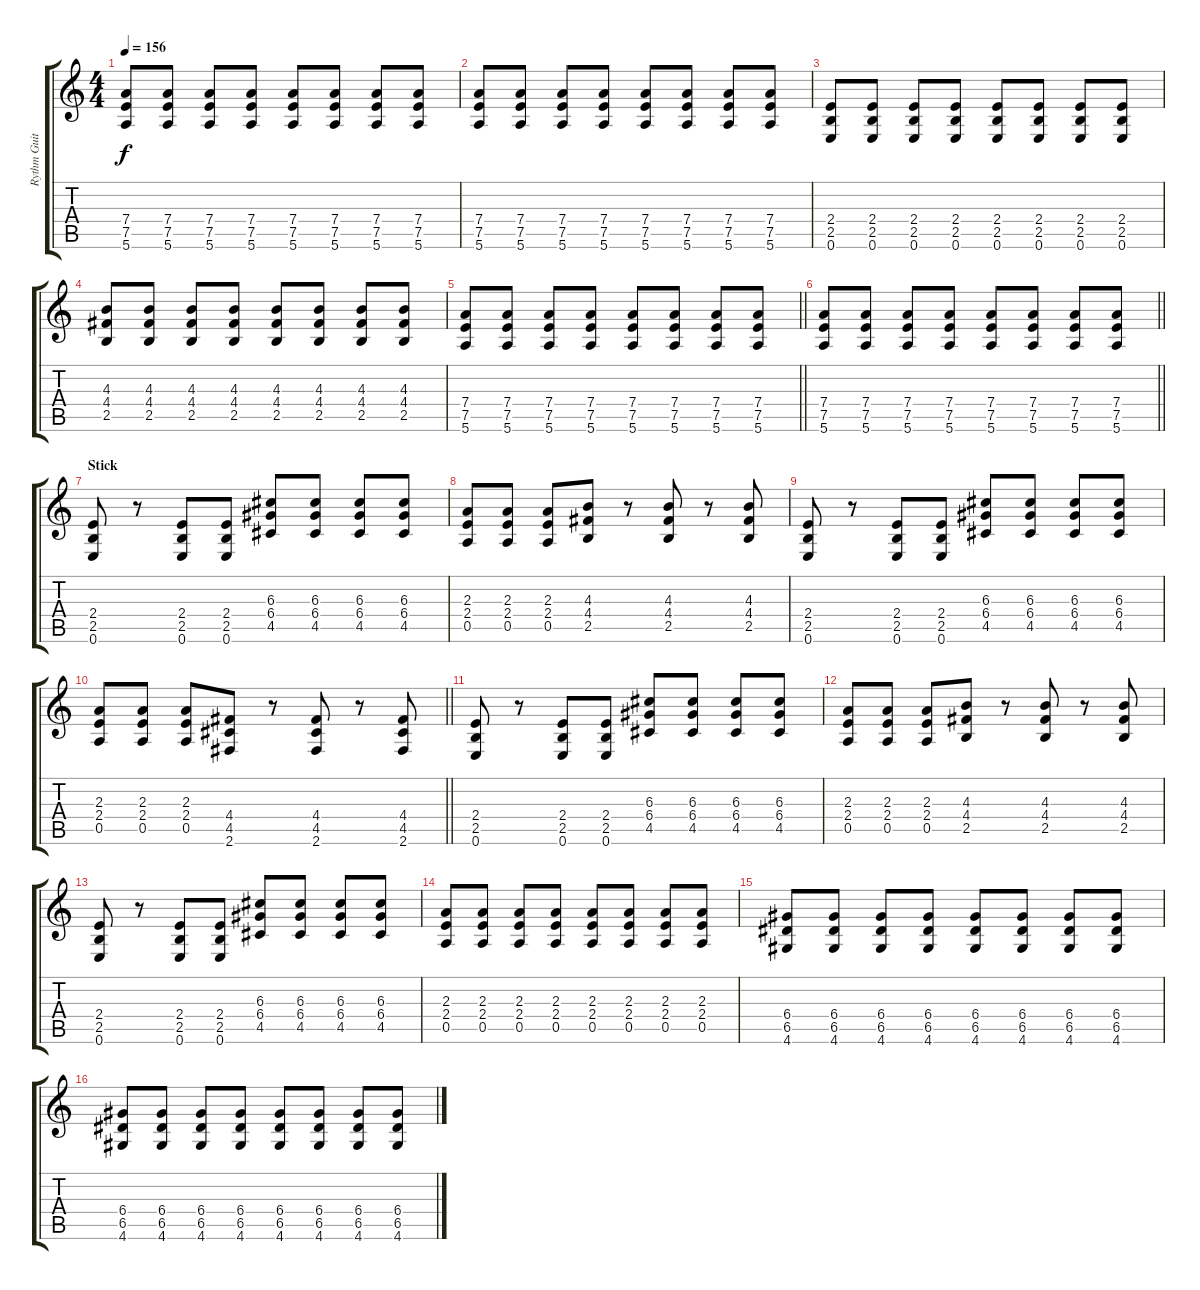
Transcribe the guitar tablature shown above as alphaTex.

\track ("Rythm Guitar" "Rythm Guit") {instrument overdrivenguitar}
\staff {score tabs}
\tuning (E4 B3 G3 D3 A2 E2) {hide}
\ts (4 4)
\tempo 156
\clef g2
\ks c
(7.4 7.5 5.6).8{dy f} (7.4 7.5 5.6).8 (7.4 7.5 5.6).8 (7.4 7.5 5.6).8 (7.4 7.5 5.6).8 (7.4 7.5 5.6).8 (7.4 7.5 5.6).8 (7.4 7.5 5.6).8 |
(7.4 7.5 5.6).8 (7.4 7.5 5.6).8 (7.4 7.5 5.6).8 (7.4 7.5 5.6).8 (7.4 7.5 5.6).8 (7.4 7.5 5.6).8 (7.4 7.5 5.6).8 (7.4 7.5 5.6).8 |
(2.4 2.5 0.6).8 (2.4 2.5 0.6).8 (2.4 2.5 0.6).8 (2.4 2.5 0.6).8 (2.4 2.5 0.6).8 (2.4 2.5 0.6).8 (2.4 2.5 0.6).8 (2.4 2.5 0.6).8 |
(4.3 4.4 2.5).8 (4.3 4.4 2.5).8 (4.3 4.4 2.5).8 (4.3 4.4 2.5).8 (4.3 4.4 2.5).8 (4.3 4.4 2.5).8 (4.3 4.4 2.5).8 (4.3 4.4 2.5).8 |
\barLineRight lightlight
(7.4 7.5 5.6).8 (7.4 7.5 5.6).8 (7.4 7.5 5.6).8 (7.4 7.5 5.6).8 (7.4 7.5 5.6).8 (7.4 7.5 5.6).8 (7.4 7.5 5.6).8 (7.4 7.5 5.6).8 |
\barLineRight lightlight
(7.4 7.5 5.6).8 (7.4 7.5 5.6).8 (7.4 7.5 5.6).8 (7.4 7.5 5.6).8 (7.4 7.5 5.6).8 (7.4 7.5 5.6).8 (7.4 7.5 5.6).8 (7.4 7.5 5.6).8 |
\section ("" "Stick")
(2.4 2.5 0.6).8 r.8 (2.4 2.5 0.6).8 (2.4 2.5 0.6).8 (6.3 6.4 4.5).8 (6.3 6.4 4.5).8 (6.3 6.4 4.5).8 (6.3 6.4 4.5).8 |
(2.3 2.4 0.5).8 (2.3 2.4 0.5).8 (2.3 2.4 0.5).8 (4.3 4.4 2.5).8 r.8 (4.3 4.4 2.5).8 r.8 (4.3 4.4 2.5).8 |
(2.4 2.5 0.6).8 r.8 (2.4 2.5 0.6).8 (2.4 2.5 0.6).8 (6.3 6.4 4.5).8 (6.3 6.4 4.5).8 (6.3 6.4 4.5).8 (6.3 6.4 4.5).8 |
\barLineRight lightlight
(2.3 2.4 0.5).8 (2.3 2.4 0.5).8 (2.3 2.4 0.5).8 (4.4 4.5 2.6).8 r.8 (4.4 4.5 2.6).8 r.8 (4.4 4.5 2.6).8 |
(2.4 2.5 0.6).8 r.8 (2.4 2.5 0.6).8 (2.4 2.5 0.6).8 (6.3 6.4 4.5).8 (6.3 6.4 4.5).8 (6.3 6.4 4.5).8 (6.3 6.4 4.5).8 |
(2.3 2.4 0.5).8 (2.3 2.4 0.5).8 (2.3 2.4 0.5).8 (4.3 4.4 2.5).8 r.8 (4.3 4.4 2.5).8 r.8 (4.3 4.4 2.5).8 |
(2.4 2.5 0.6).8 r.8 (2.4 2.5 0.6).8 (2.4 2.5 0.6).8 (6.3 6.4 4.5).8 (6.3 6.4 4.5).8 (6.3 6.4 4.5).8 (6.3 6.4 4.5).8 |
(2.3 2.4 0.5).8 (2.3 2.4 0.5).8 (2.3 2.4 0.5).8 (2.3 2.4 0.5).8 (2.3 2.4 0.5).8 (2.3 2.4 0.5).8 (2.3 2.4 0.5).8 (2.3 2.4 0.5).8 |
(6.4 6.5 4.6).8 (6.4 6.5 4.6).8 (6.4 6.5 4.6).8 (6.4 6.5 4.6).8 (6.4 6.5 4.6).8 (6.4 6.5 4.6).8 (6.4 6.5 4.6).8 (6.4 6.5 4.6).8 |
(6.4 6.5 4.6).8 (6.4 6.5 4.6).8 (6.4 6.5 4.6).8 (6.4 6.5 4.6).8 (6.4 6.5 4.6).8 (6.4 6.5 4.6).8 (6.4 6.5 4.6).8 (6.4 6.5 4.6).8
